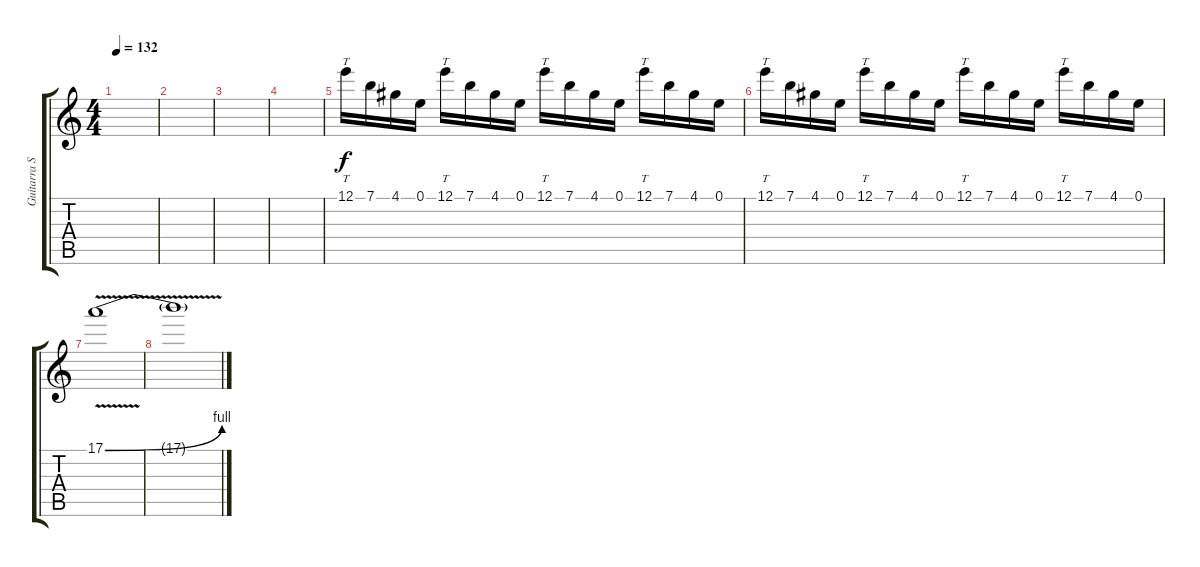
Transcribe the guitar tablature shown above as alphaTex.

\track ("Guitarra Solista 1" "Guitarra S") {instrument overdrivenguitar}
\staff {score tabs}
\tuning (E4 B3 G3 D3 A2 E2) {hide}
\ts (4 4)
\tempo 132
\clef g2
\ks c
|
|
|
|
12.1.16{tt volume 2} 7.1.16 4.1.16 0.1.16 12.1.16{tt} 7.1.16 4.1.16 0.1.16 12.1.16{tt} 7.1.16 4.1.16 0.1.16 12.1.16{tt} 7.1.16 4.1.16 0.1.16 |
12.1.16{tt} 7.1.16 4.1.16 0.1.16 12.1.16{tt} 7.1.16 4.1.16 0.1.16 12.1.16{tt} 7.1.16 4.1.16 0.1.16 12.1.16{tt} 7.1.16 4.1.16 0.1.16 |
17.1{be (bend 0 0 60 4) v}.1{volume 7} |
17.1{t}.1
